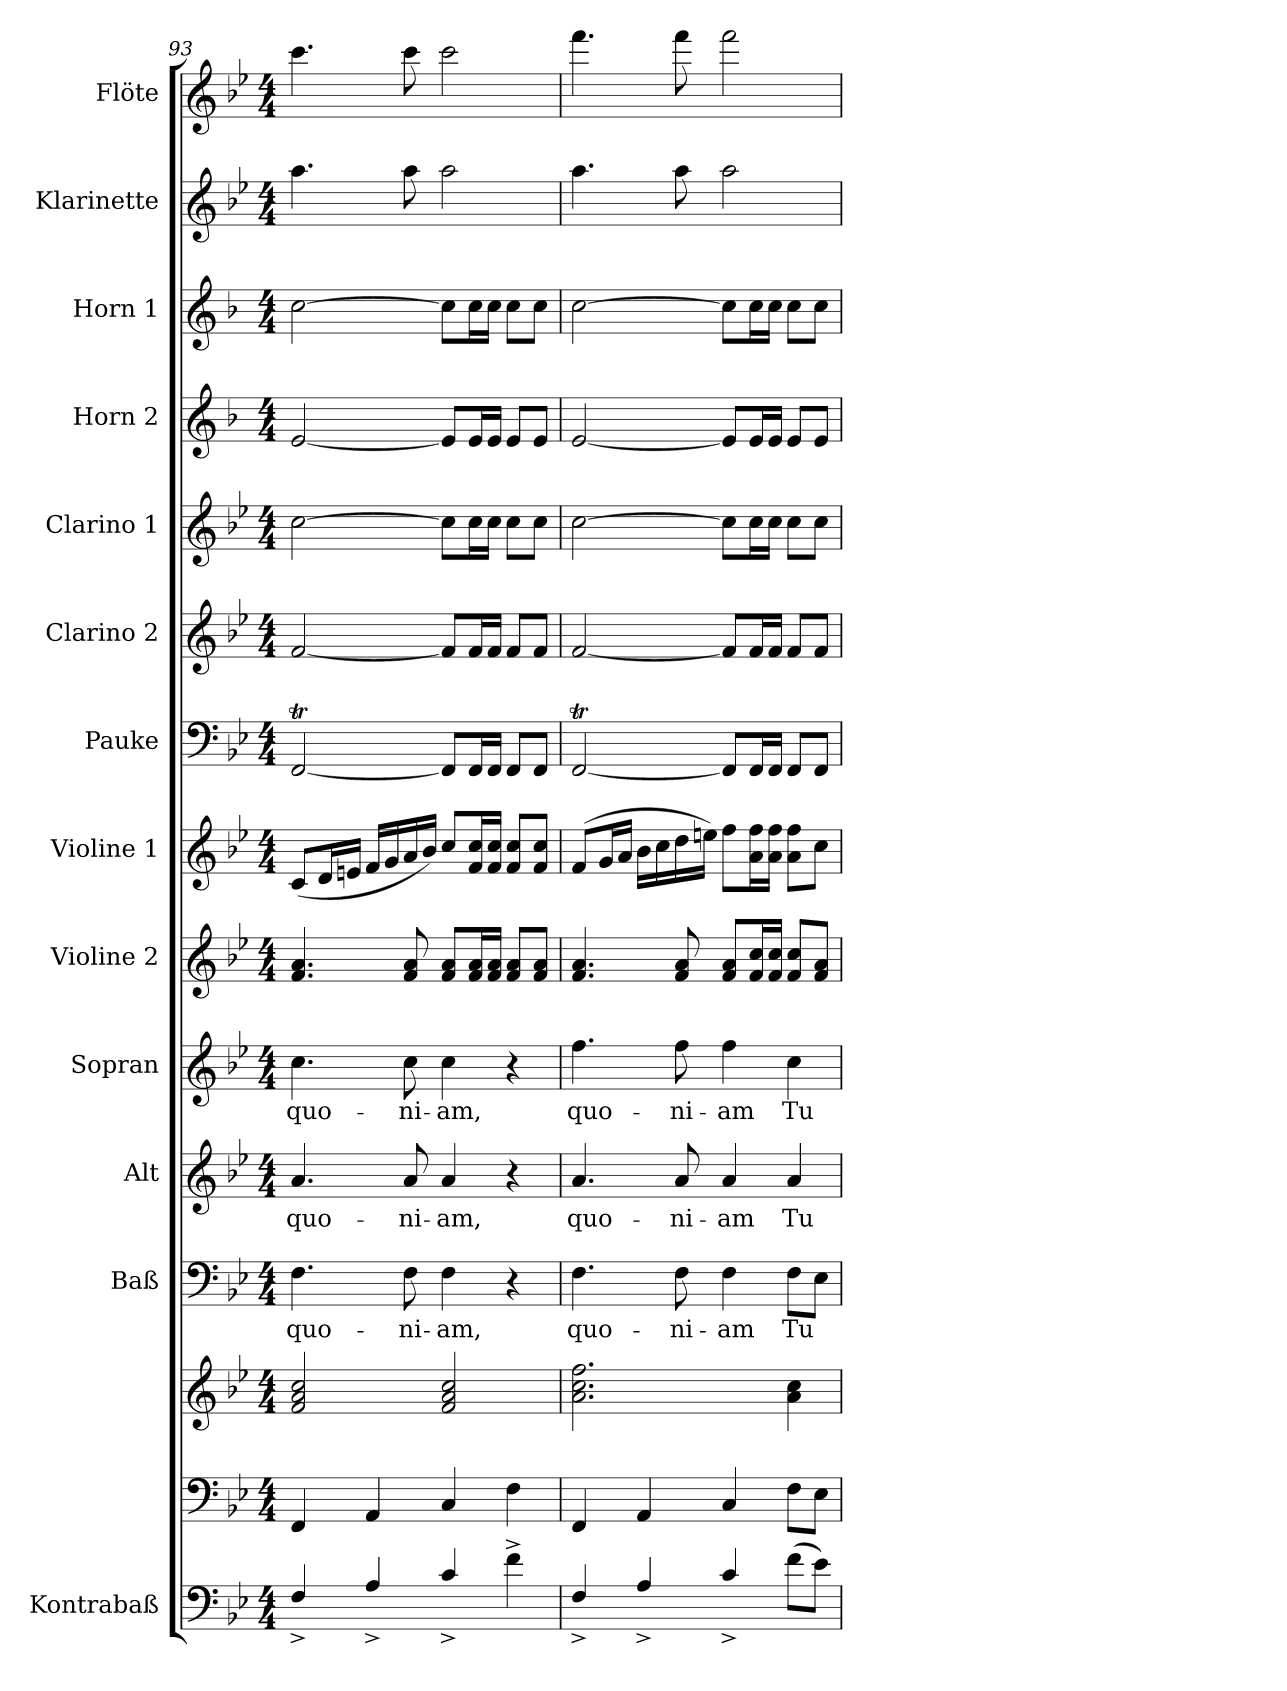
**kern	**kern	**kern	**kern	**text	**kern	**text	**kern	**text	**kern	**kern	**kern	**kern	**kern	**kern	**kern	**kern	**kern
*part14	*part13	*part13	*part12	*part12	*part11	*part11	*part10	*part10	*part9	*part8	*part7	*part6	*part5	*part4	*part3	*part2	*part1
*staff15	*staff14	*staff13	*staff12	*staff12	*staff11	*staff11	*staff10	*staff10	*staff9	*staff8	*staff7	*staff6	*staff5	*staff4	*staff3	*staff2	*staff1
*I"Kontrabaß	*	*	*I"Baß	*	*I"Alt	*	*I"Sopran	*	*I"Violine 2	*I"Violine 1	*I"Pauke	*I"Clarino 2	*I"Clarino 1	*I"Horn 2	*I"Horn 1	*I"Klarinette	*I"Flöte
*I'Kb	*	*	*I'Baß	*	*I'Alt	*	*I'Sop	*	*I'Vln. 2	*I'Vln. 1	*I'Pk.	*	*	*I'Hrn. 2	*I'Hrn. 1	*	*I'Fl.
*clefF4	*clefF4	*clefG2	*clefF4	*	*clefG2	*	*clefG2	*	*clefG2	*clefG2	*clefF4	*clefG2	*clefG2	*clefG2	*clefG2	*clefG2	*clefG2
*ITrd7c12	*	*	*	*	*	*	*	*	*	*	*	*ITrd7c12	*ITrd7c12	*ITrd4c7	*ITrd4c7	*	*
*k[b-e-]	*k[b-e-]	*k[b-e-]	*k[b-e-]	*	*k[b-e-]	*	*k[b-e-]	*	*k[b-e-]	*k[b-e-]	*k[b-e-]	*k[b-e-]	*k[b-e-]	*k[b-e-]	*k[b-e-]	*k[b-e-]	*k[b-e-]
*B-:	*B-:	*B-:	*B-:	*	*B-:	*	*B-:	*	*B-:	*B-:	*B-:	*B-:	*B-:	*B-:	*B-:	*B-:	*B-:
*M4/4	*M4/4	*M4/4	*M4/4	*	*M4/4	*	*M4/4	*	*M4/4	*M4/4	*M4/4	*M4/4	*M4/4	*M4/4	*M4/4	*M4/4	*M4/4
=93	=93	=93	=93	=93	=93	=93	=93	=93	=93	=93	=93	=93	=93	=93	=93	=93	=93
!	!	!	!	!LO:LY:b	!	!LO:LY:b	!	!LO:LY:b	!	!	!	!	!	!	!	!	!
4FF^</	4FF/	2f/ 2a/ 2cc/	4.F\	quo-	4.a/	quo-	4.cc\	quo-	4.f/ 4.a/	(<8c/L	[2FFT/	[2F/	[2c\	[2A/	[2f\	4.aa\	4.ccc\
.	.	.	.	.	.	.	.	.	.	16d/L	.	.	.	.	.	.	.
.	.	.	.	.	.	.	.	.	.	16en/JJ	.	.	.	.	.	.	.
4AA^</	4AA/	.	.	.	.	.	.	.	.	16f/LL	.	.	.	.	.	.	.
.	.	.	.	.	.	.	.	.	.	16g/	.	.	.	.	.	.	.
!	!	!	!	!LO:LY:b	!	!LO:LY:b	!	!LO:LY:b	!	!	!	!	!	!	!	!	!
.	.	.	8F\	-ni-	8a/	-ni-	8cc\	-ni-	8f/ 8a/	16a/	.	.	.	.	.	8aa\	8ccc\
.	.	.	.	.	.	.	.	.	.	16b-/JJ)	.	.	.	.	.	.	.
!	!	!	!	!LO:LY:b	!	!LO:LY:b	!	!LO:LY:b	!	!	!	!	!	!	!	!	!
4C^</	4C/	2f/ 2a/ 2cc/	4F\	-am,	4a/	-am,	4cc\	-am,	8f/ 8a/L	8cc/L	8FF/L]	8F/L]	8c\L]	8A/L]	8f\L]	2aa\	2ccc\
.	.	.	.	.	.	.	.	.	16f/ 16a/L	16f/ 16cc/L	16FF/L	16F/L	16c\L	16A/L	16f\L	.	.
.	.	.	.	.	.	.	.	.	16f/ 16a/JJ	16f/ 16cc/JJ	16FF/JJ	16F/JJ	16c\JJ	16A/JJ	16f\JJ	.	.
4F^>\	4F\	.	4r	.	4r	.	4r	.	8f/ 8a/L	8f/ 8cc/L	8FF/L	8F/L	8c\L	8A/L	8f\L	.	.
.	.	.	.	.	.	.	.	.	8f/ 8a/J	8f/ 8cc/J	8FF/J	8F/J	8c\J	8A/J	8f\J	.	.
=94	=94	=94	=94	=94	=94	=94	=94	=94	=94	=94	=94	=94	=94	=94	=94	=94	=94
!	!	!	!	!LO:LY:b	!	!LO:LY:b	!	!LO:LY:b	!	!	!	!	!	!	!	!	!
4FF^</	4FF/	2.a\ 2.cc\ 2.ff\	4.F\	quo-	4.a/	quo-	4.ff\	quo-	4.f/ 4.a/	(>8f/L	[2FFT/	[2F/	[2c\	[2A/	[2f\	4.aa\	4.fff\
.	.	.	.	.	.	.	.	.	.	16g/L	.	.	.	.	.	.	.
.	.	.	.	.	.	.	.	.	.	16a/JJ	.	.	.	.	.	.	.
4AA^</	4AA/	.	.	.	.	.	.	.	.	16b-\LL	.	.	.	.	.	.	.
.	.	.	.	.	.	.	.	.	.	16cc\	.	.	.	.	.	.	.
!	!	!	!	!LO:LY:b	!	!LO:LY:b	!	!LO:LY:b	!	!	!	!	!	!	!	!	!
.	.	.	8F\	-ni-	8a/	-ni-	8ff\	-ni-	8f/ 8a/	16dd\	.	.	.	.	.	8aa\	8fff\
.	.	.	.	.	.	.	.	.	.	16een\JJ)	.	.	.	.	.	.	.
!	!	!	!	!LO:LY:b	!	!LO:LY:b	!	!LO:LY:b	!	!	!	!	!	!	!	!	!
4C^</	4C/	.	4F\	-am	4a/	-am	4ff\	-am	8f/ 8a/L	8ff\L	8FF/L]	8F/L]	8c\L]	8A/L]	8f\L]	2aa\	2fff\
.	.	.	.	.	.	.	.	.	16f/ 16cc/L	16a\ 16ff\L	16FF/L	16F/L	16c\L	16A/L	16f\L	.	.
.	.	.	.	.	.	.	.	.	16f/ 16cc/JJ	16a\ 16ff\JJ	16FF/JJ	16F/JJ	16c\JJ	16A/JJ	16f\JJ	.	.
!	!	!	!	!LO:LY:b	!	!LO:LY:b	!	!LO:LY:b	!	!	!	!	!	!	!	!	!
(>8F\L	8F\L	4a\ 4cc\	8F\L	Tu	4a/	Tu	4cc\	Tu	8f/ 8cc/L	8a\ 8ff\L	8FF/L	8F/L	8c\L	8A/L	8f\L	.	.
8E-\J)	8E-\J	.	8E-\J	.	.	.	.	.	8f/ 8a/J	8cc\J	8FF/J	8F/J	8c\J	8A/J	8f\J	.	.
=	=	=	=	=	=	=	=	=	=	=	=	=	=	=	=	=	=
*-	*-	*-	*-	*-	*-	*-	*-	*-	*-	*-	*-	*-	*-	*-	*-	*-	*-
